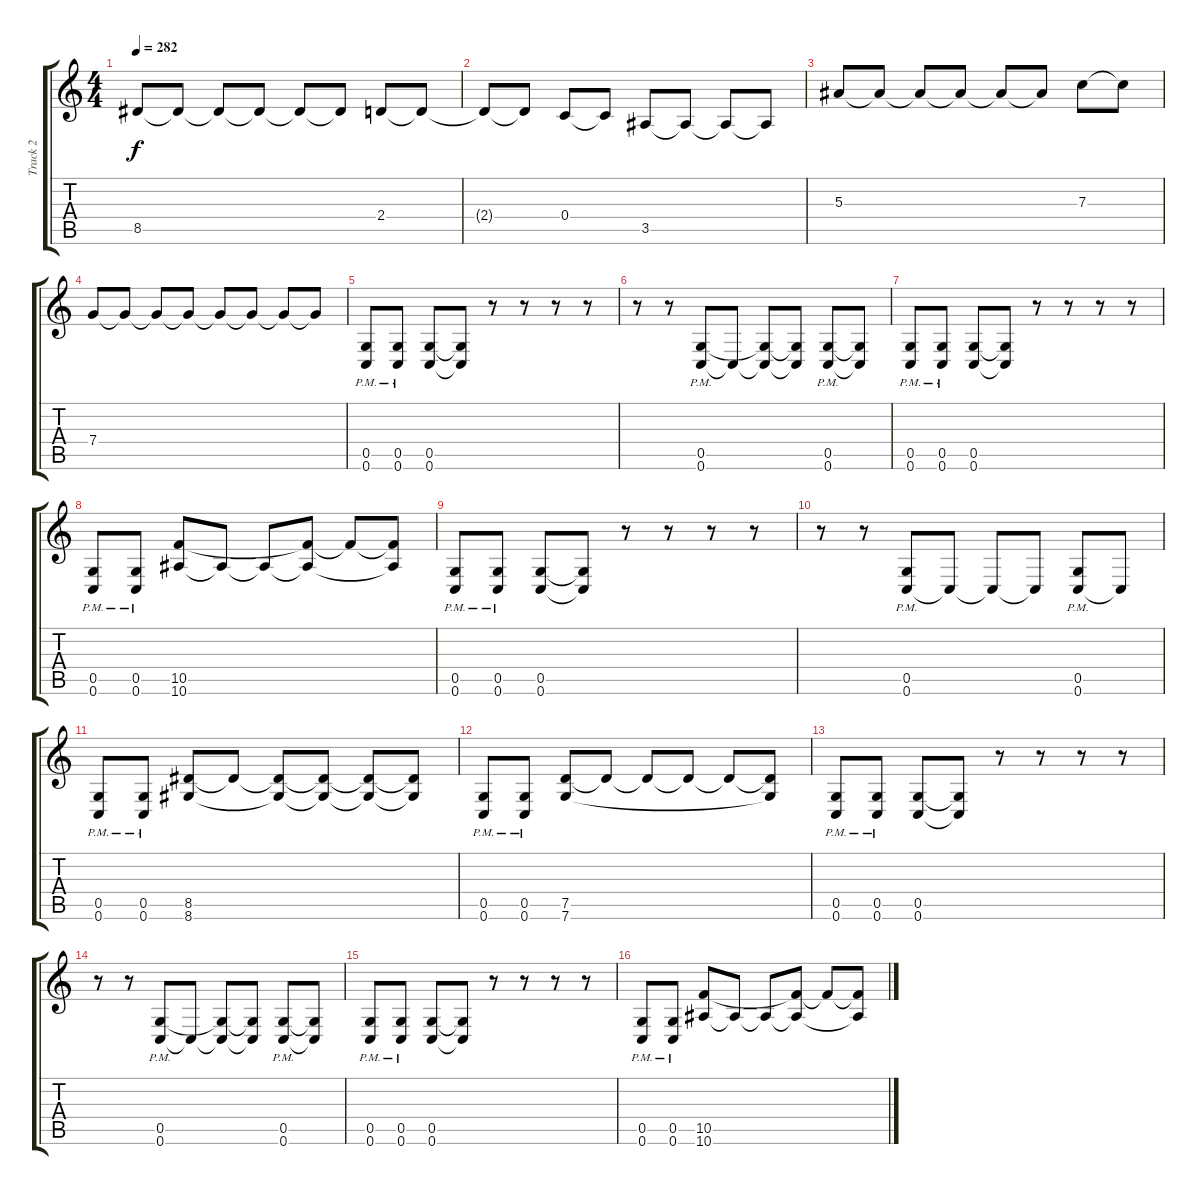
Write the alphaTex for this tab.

\track ("Track 2" "Track 2") {instrument distortionguitar}
\staff {score tabs}
\tuning (D4 A3 F3 C3 G2 C2) {hide}
\ts (4 4)
\tempo 282
\clef g2
\ks c
8.5.8{dy f volume 16 instrument distortionguitar} 8.5{t}.8 8.5{t}.8 8.5{t}.8 8.5{t}.8 8.5{t}.8 2.4.8 2.4{t}.8 |
2.4{t}.8 2.4{t}.8 0.4.8 0.4{t}.8 3.5.8 3.5{t}.8 3.5{t}.8 3.5{t}.8 |
5.3.8 5.3{t}.8 5.3{t}.8 5.3{t}.8 5.3{t}.8 5.3{t}.8 7.3.8 7.3{t}.8 |
7.4.8 7.4{t}.8 7.4{t}.8 7.4{t}.8 7.4{t}.8 7.4{t}.8 7.4{t}.8 7.4{t}.8{volume 15 instrument distortionguitar} |
(0.5{pm} 0.6{pm}).8 (0.5{pm} 0.6{pm}).8 (0.5 0.6).8 (0.5{t} 0.6{t}).8 r.8 r.8 r.8 r.8 |
r.8 r.8 (0.5{pm} 0.6{pm}).8 0.6{t}.8 (0.5{t} 0.6{t}).8 (0.5{t} 0.6{t}).8 (0.5{pm} 0.6{pm}).8 (0.5{t} 0.6{t}).8 |
(0.5{pm} 0.6{pm}).8 (0.5{pm} 0.6{pm}).8 (0.5 0.6).8 (0.5{t} 0.6{t}).8 r.8 r.8 r.8 r.8 |
(0.5{pm} 0.6{pm}).8 (0.5{pm} 0.6{pm}).8 (10.5 10.6).8 10.6{t}.8 10.6{t}.8 (10.5{t} 10.6{t}).8 10.5{t}.8 (10.5{t} 10.6{t}).8 |
(0.5{pm} 0.6{pm}).8 (0.5{pm} 0.6{pm}).8 (0.5 0.6).8 (0.5{t} 0.6{t}).8 r.8 r.8 r.8 r.8 |
r.8 r.8 (0.5{pm} 0.6{pm}).8 0.6{t}.8 0.6{t}.8 0.6{t}.8 (0.5{pm} 0.6{pm}).8 0.6{t}.8 |
(0.5{pm} 0.6{pm}).8 (0.5{pm} 0.6{pm}).8 (8.5 8.6).8 8.5{t}.8 (8.5{t} 8.6{t}).8 (8.5{t} 8.6{t}).8 (8.5{t} 8.6{t}).8 (8.5{t} 8.6{t}).8 |
(0.5{pm} 0.6{pm}).8 (0.5{pm} 0.6{pm}).8 (7.5 7.6).8 7.5{t}.8 7.5{t}.8 7.5{t}.8 7.5{t}.8 (7.5{t} 7.6{t}).8 |
(0.5{pm} 0.6{pm}).8 (0.5{pm} 0.6{pm}).8 (0.5 0.6).8 (0.5{t} 0.6{t}).8 r.8 r.8 r.8 r.8 |
r.8 r.8 (0.5{pm} 0.6{pm}).8 0.6{t}.8 (0.5{t} 0.6{t}).8 (0.5{t} 0.6{t}).8 (0.5{pm} 0.6{pm}).8 (0.5{t} 0.6{t}).8 |
(0.5{pm} 0.6{pm}).8 (0.5{pm} 0.6{pm}).8 (0.5 0.6).8 (0.5{t} 0.6{t}).8 r.8 r.8 r.8 r.8 |
(0.5{pm} 0.6{pm}).8 (0.5{pm} 0.6{pm}).8 (10.5 10.6).8 10.6{t}.8 10.6{t}.8 (10.5{t} 10.6{t}).8 10.5{t}.8 (10.5{t} 10.6{t}).8
